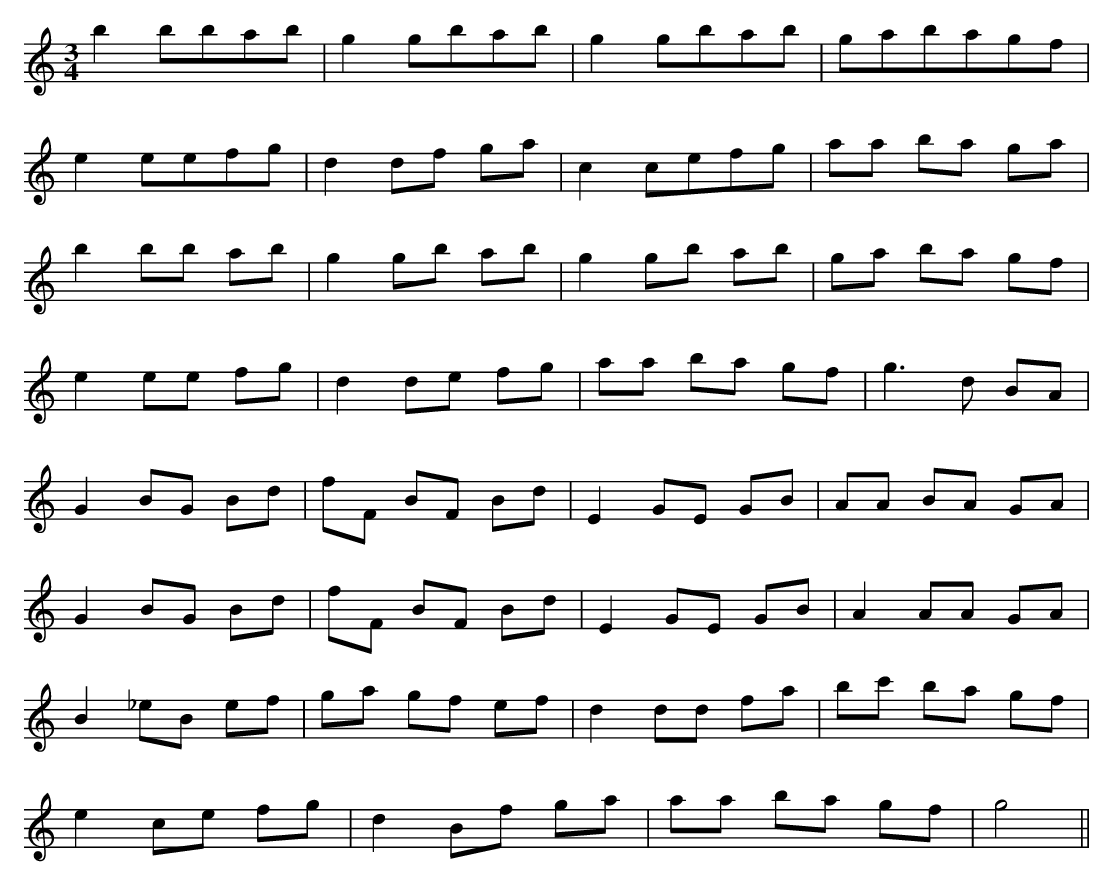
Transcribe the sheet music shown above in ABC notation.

X:1
M:3/4
K:C
b2 bbab|g2 gbab|g2 gbab|gabagf|
e2 eefg|d2 df ga|c2 cefg|aa ba ga|
b2 bb ab|g2 gb ab|g2 gb ab|ga ba gf|
e2 ee fg|d2 de fg|aa ba gf|g3 d BA|
G2 BG Bd|fF BF Bd|E2 GE GB|AA BA GA|
G2 BG Bd|fF BF Bd|E2 GE GB|A2 AA GA|
B2 _eB ef|ga gf ef|d2 dd fa|bc' ba gf|
e2 ce fg|d2 Bf ga|aa ba gf|g4||
